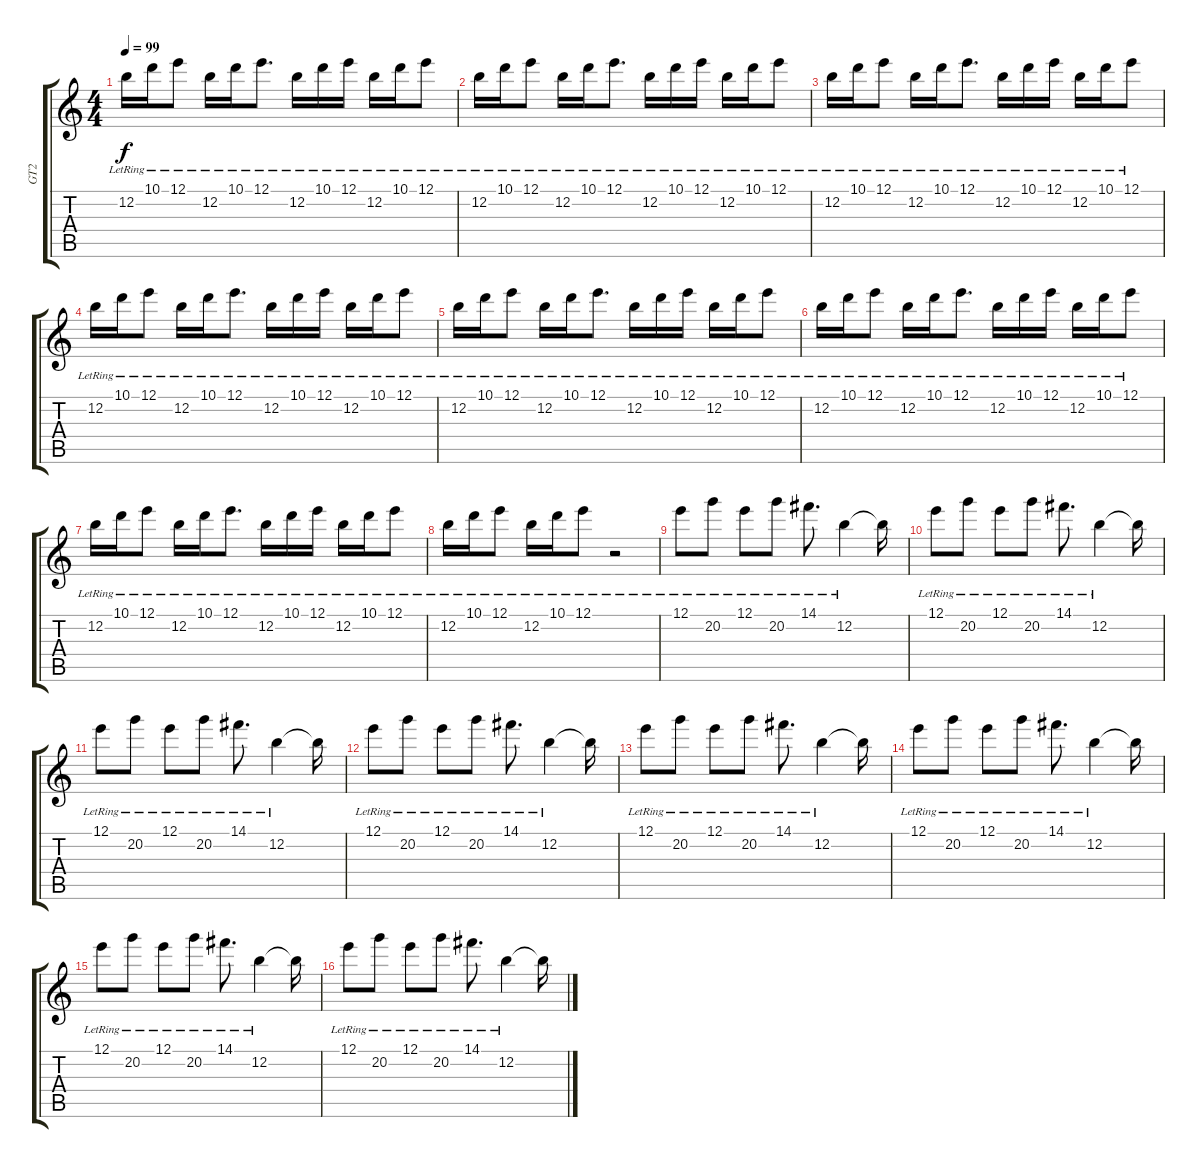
\track ("GT2" "GT2") {instrument distortionguitar}
\staff {score tabs}
\tuning (E4 B3 G3 D3 A2 E2) {hide}
\ts (4 4)
\tempo 99
\clef g2
\ks c
12.2{lr}.16{dy f volume 5 instrument electricguitarmuted} 10.1{lr}.16 12.1{lr}.8 12.2{lr}.16 10.1{lr}.16 12.1{lr}.8{d} 12.2{lr}.16 10.1{lr}.16 12.1{lr}.16 12.2{lr}.16 10.1{lr}.16 12.1{lr}.8 |
12.2{lr}.16 10.1{lr}.16 12.1{lr}.8 12.2{lr}.16 10.1{lr}.16 12.1{lr}.8{d} 12.2{lr}.16 10.1{lr}.16 12.1{lr}.16 12.2{lr}.16 10.1{lr}.16 12.1{lr}.8 |
12.2{lr}.16 10.1{lr}.16 12.1{lr}.8 12.2{lr}.16 10.1{lr}.16 12.1{lr}.8{d} 12.2{lr}.16 10.1{lr}.16 12.1{lr}.16 12.2{lr}.16 10.1{lr}.16 12.1{lr}.8 |
12.2{lr}.16 10.1{lr}.16 12.1{lr}.8 12.2{lr}.16 10.1{lr}.16 12.1{lr}.8{d} 12.2{lr}.16 10.1{lr}.16 12.1{lr}.16 12.2{lr}.16 10.1{lr}.16 12.1{lr}.8 |
12.2{lr}.16 10.1{lr}.16 12.1{lr}.8 12.2{lr}.16 10.1{lr}.16 12.1{lr}.8{d} 12.2{lr}.16 10.1{lr}.16 12.1{lr}.16 12.2{lr}.16 10.1{lr}.16 12.1{lr}.8 |
12.2{lr}.16 10.1{lr}.16 12.1{lr}.8 12.2{lr}.16 10.1{lr}.16 12.1{lr}.8{d} 12.2{lr}.16 10.1{lr}.16 12.1{lr}.16 12.2{lr}.16 10.1{lr}.16 12.1{lr}.8 |
12.2{lr}.16 10.1{lr}.16 12.1{lr}.8 12.2{lr}.16 10.1{lr}.16 12.1{lr}.8{d} 12.2{lr}.16 10.1{lr}.16 12.1{lr}.16 12.2{lr}.16 10.1{lr}.16 12.1{lr}.8 |
12.2{lr}.16 10.1{lr}.16 12.1{lr}.8 12.2{lr}.16 10.1{lr}.16 12.1{lr}.8 r.2 |
12.1{lr}.8{volume 10 instrument acousticguitarsteel} 20.2{lr}.8 12.1{lr}.8 20.2{lr}.8 14.1{lr}.8{d} 12.2{lr}.4 12.2{t}.16 |
12.1{lr}.8 20.2{lr}.8 12.1{lr}.8 20.2{lr}.8 14.1{lr}.8{d} 12.2{lr}.4 12.2{t}.16 |
12.1{lr}.8 20.2{lr}.8 12.1{lr}.8 20.2{lr}.8 14.1{lr}.8{d} 12.2{lr}.4 12.2{t}.16 |
12.1{lr}.8 20.2{lr}.8 12.1{lr}.8 20.2{lr}.8 14.1{lr}.8{d} 12.2{lr}.4 12.2{t}.16 |
12.1{lr}.8 20.2{lr}.8 12.1{lr}.8 20.2{lr}.8 14.1{lr}.8{d} 12.2{lr}.4 12.2{t}.16 |
12.1{lr}.8 20.2{lr}.8 12.1{lr}.8 20.2{lr}.8 14.1{lr}.8{d} 12.2{lr}.4 12.2{t}.16 |
12.1{lr}.8 20.2{lr}.8 12.1{lr}.8 20.2{lr}.8 14.1{lr}.8{d} 12.2{lr}.4 12.2{t}.16 |
12.1{lr}.8 20.2{lr}.8 12.1{lr}.8 20.2{lr}.8 14.1{lr}.8{d} 12.2{lr}.4 12.2{t}.16
